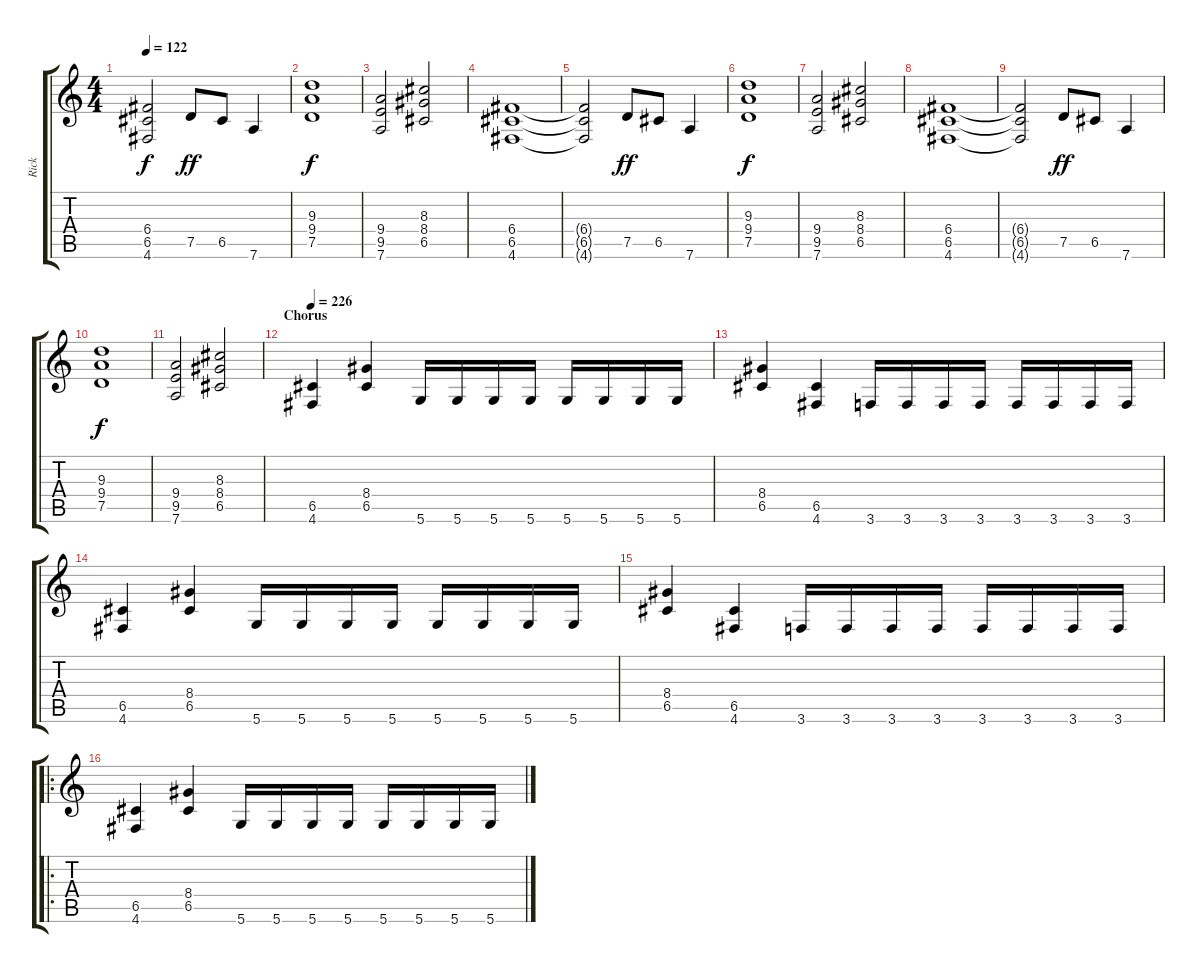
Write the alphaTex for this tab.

\track ("Rick" "Rick") {instrument distortionguitar}
\staff {score tabs}
\tuning (D4 A3 F3 C3 G2 D2) {hide}
\ts (4 4)
\tempo 122
\clef g2
\ks c
(6.4{t} 6.5{t} 4.6{t}).2{dy f} 7.5.8{dy ff} 6.5.8 7.6.4 |
(9.3 9.4 7.5).1{dy f} |
(9.4 9.5 7.6).2 (8.3 8.4 6.5).2 |
(6.4 6.5 4.6).1 |
(6.4{t} 6.5{t} 4.6{t}).2 7.5.8{dy ff} 6.5.8 7.6.4 |
(9.3 9.4 7.5).1{dy f} |
(9.4 9.5 7.6).2 (8.3 8.4 6.5).2 |
(6.4 6.5 4.6).1 |
(6.4{t} 6.5{t} 4.6{t}).2 7.5.8{dy ff} 6.5.8 7.6.4 |
(9.3 9.4 7.5).1{dy f} |
(9.4 9.5 7.6).2 (8.3 8.4 6.5).2 |
\section ("" "Chorus")
\tempo 226
(6.5 4.6).4 (8.4 6.5).4 5.6.16 5.6.16 5.6.16 5.6.16 5.6.16 5.6.16 5.6.16 5.6.16 |
(8.4 6.5).4 (6.5 4.6).4 3.6.16 3.6.16 3.6.16 3.6.16 3.6.16 3.6.16 3.6.16 3.6.16 |
(6.5 4.6).4 (8.4 6.5).4 5.6.16 5.6.16 5.6.16 5.6.16 5.6.16 5.6.16 5.6.16 5.6.16 |
(8.4 6.5).4 (6.5 4.6).4 3.6.16 3.6.16 3.6.16 3.6.16 3.6.16 3.6.16 3.6.16 3.6.16 |
\ro
(6.5 4.6).4 (8.4 6.5).4 5.6.16 5.6.16 5.6.16 5.6.16 5.6.16 5.6.16 5.6.16 5.6.16
